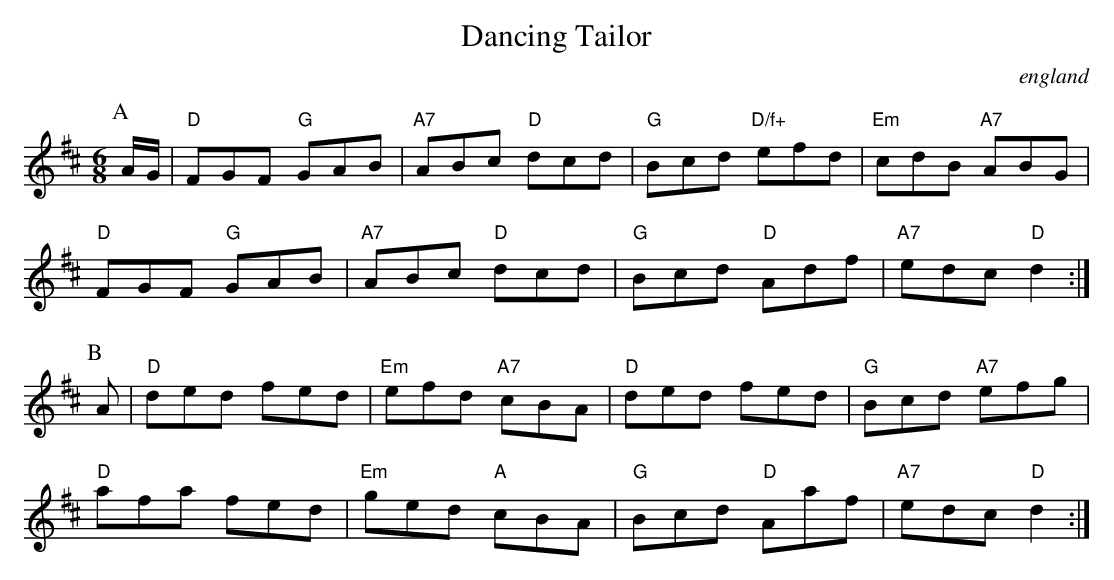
X:1
T:Dancing Tailor
O:england
M:6/8
K:D
P:A
A/2G/2|"D"FGF "G"GAB|"A7"ABc "D"dcd|"G"Bcd "D/f+"efd|"Em"cdB "A7"ABG|
"D"FGF "G"GAB|"A7"ABc "D"dcd|"G"Bcd "D"Adf|"A7"edc "D"d2:|
P:B
A|"D"ded fed|"Em"efd "A7"cBA|"D"ded fed|"G"Bcd "A7"efg|
"D"afa fed|"Em"ged "A"cBA|"G"Bcd "D"Aaf|"A7"edc "D"d2:|
